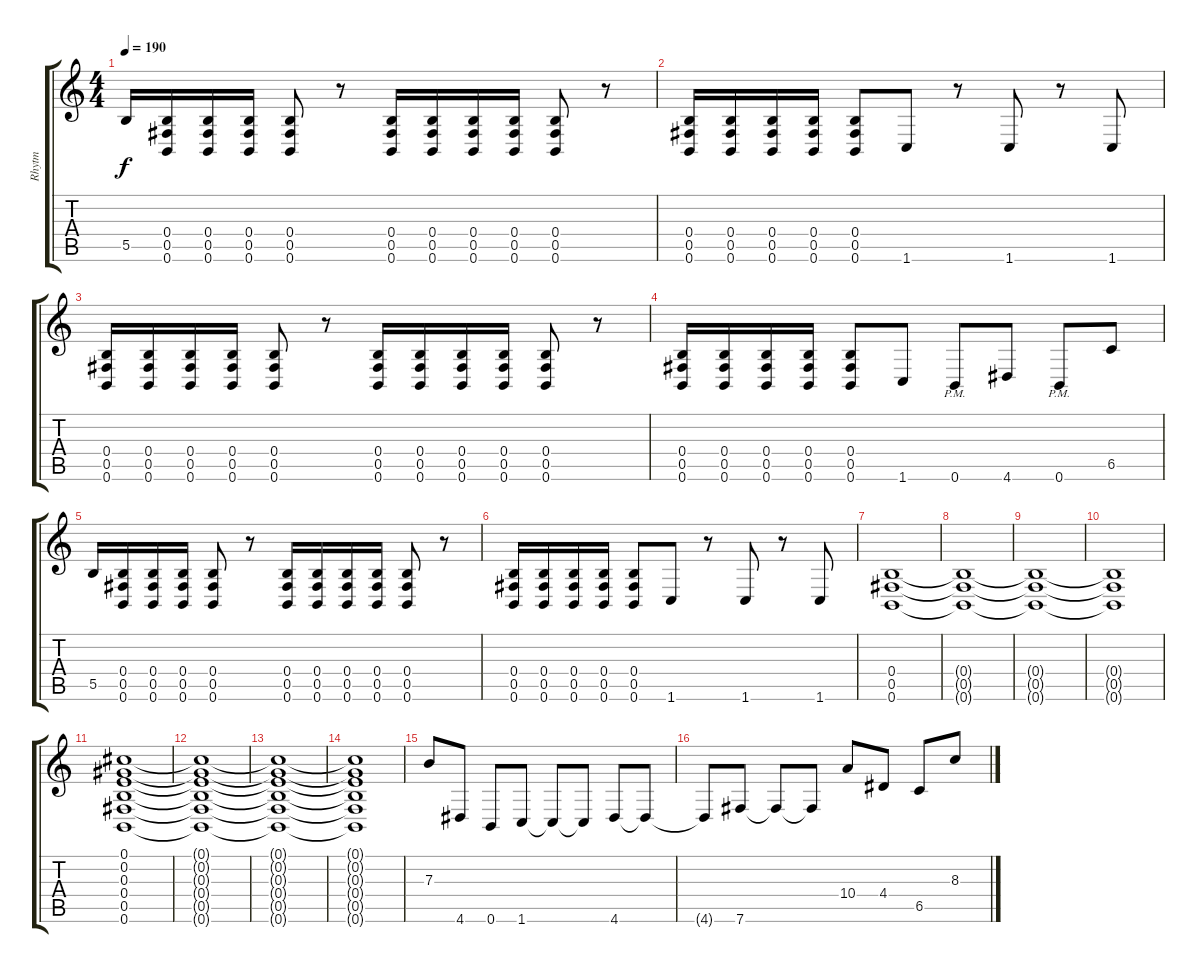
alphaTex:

\track ("Rhytm" "Rhytm") {instrument distortionguitar}
\staff {score tabs}
\tuning (Db4 Ab3 E3 B2 Gb2 B1) {hide}
\ts (4 4)
\tempo 190
\clef g2
\ks c
5.5.16{dy f} (0.4 0.5 0.6).16 (0.4 0.5 0.6).16 (0.4 0.5 0.6).16 (0.4 0.5 0.6).8 r.8 (0.4 0.5 0.6).16 (0.4 0.5 0.6).16 (0.4 0.5 0.6).16 (0.4 0.5 0.6).16 (0.4 0.5 0.6).8 r.8 |
(0.4 0.5 0.6).16 (0.4 0.5 0.6).16 (0.4 0.5 0.6).16 (0.4 0.5 0.6).16 (0.4 0.5 0.6).8 1.6.8 r.8 1.6.8 r.8 1.6.8 |
(0.4 0.5 0.6).16 (0.4 0.5 0.6).16 (0.4 0.5 0.6).16 (0.4 0.5 0.6).16 (0.4 0.5 0.6).8 r.8 (0.4 0.5 0.6).16 (0.4 0.5 0.6).16 (0.4 0.5 0.6).16 (0.4 0.5 0.6).16 (0.4 0.5 0.6).8 r.8 |
(0.4 0.5 0.6).16 (0.4 0.5 0.6).16 (0.4 0.5 0.6).16 (0.4 0.5 0.6).16 (0.4 0.5 0.6).8 1.6.8 0.6{pm}.8 4.6.8 0.6{pm}.8 6.5.8 |
5.5.16 (0.4 0.5 0.6).16 (0.4 0.5 0.6).16 (0.4 0.5 0.6).16 (0.4 0.5 0.6).8 r.8 (0.4 0.5 0.6).16 (0.4 0.5 0.6).16 (0.4 0.5 0.6).16 (0.4 0.5 0.6).16 (0.4 0.5 0.6).8 r.8 |
(0.4 0.5 0.6).16 (0.4 0.5 0.6).16 (0.4 0.5 0.6).16 (0.4 0.5 0.6).16 (0.4 0.5 0.6).8 1.6.8 r.8 1.6.8 r.8 1.6.8 |
(0.4 0.5 0.6).1 |
(0.4{t} 0.5{t} 0.6{t}).1 |
(0.4{t} 0.5{t} 0.6{t}).1 |
(0.4{t} 0.5{t} 0.6{t}).1 |
(0.1 0.2 0.3 0.4 0.5 0.6).1 |
(0.1{t} 0.2{t} 0.3{t} 0.4{t} 0.5{t} 0.6{t}).1 |
(0.1{t} 0.2{t} 0.3{t} 0.4{t} 0.5{t} 0.6{t}).1 |
(0.1{t} 0.2{t} 0.3{t} 0.4{t} 0.5{t} 0.6{t}).1 |
7.3.8 4.6.8 0.6.8 1.6.8 1.6{t}.8 1.6{t}.8 4.6.8 4.6{t}.8 |
4.6{t}.8 7.6.8 7.6{t}.8 7.6{t}.8 10.4.8 4.4.8 6.5.8 8.3.8
